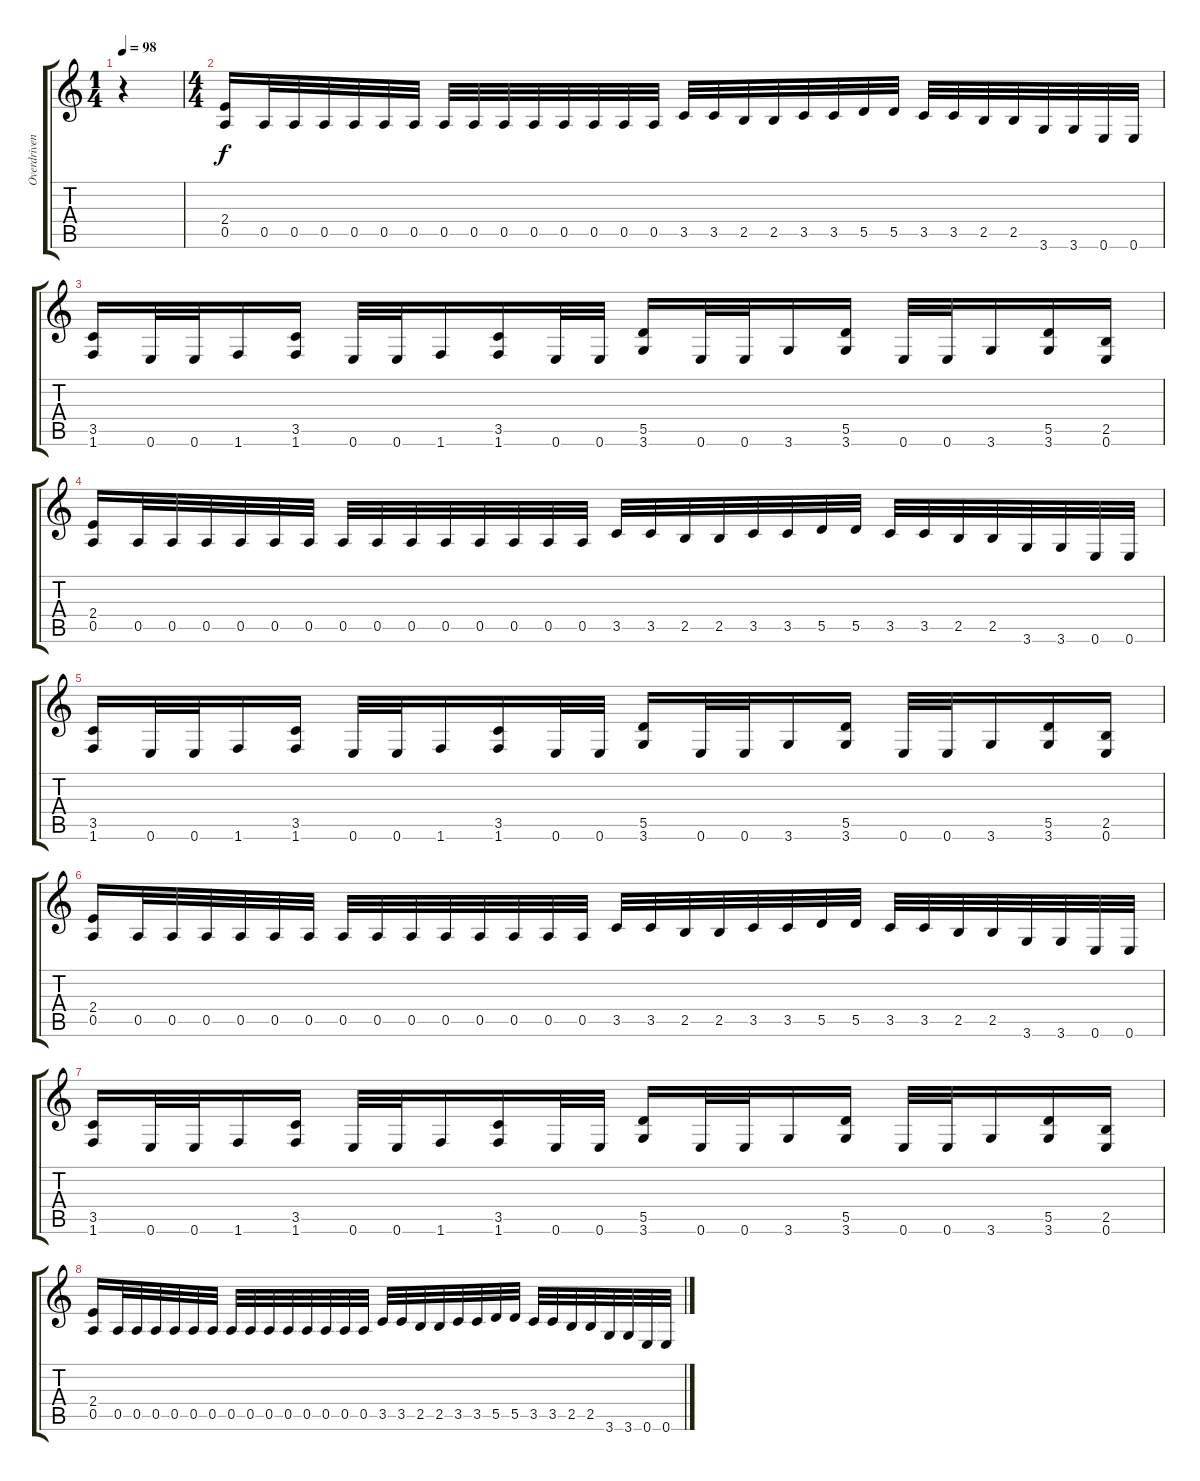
\track ("Overdriven" "Overdriven") {instrument overdrivenguitar}
\staff {score tabs}
\tuning (E4 B3 G3 D3 A2 E2) {hide}
\ts (1 4)
\tempo 98
\clef g2
\ks c
r.4{dy f instrument overdrivenguitar} |
\ts (4 4)
(2.4 0.5).16 0.5.32 0.5.32 0.5.32 0.5.32 0.5.32 0.5.32 0.5.32 0.5.32 0.5.32 0.5.32 0.5.32 0.5.32 0.5.32 0.5.32 3.5.32 3.5.32 2.5.32 2.5.32 3.5.32 3.5.32 5.5.32 5.5.32 3.5.32 3.5.32 2.5.32 2.5.32 3.6.32 3.6.32 0.6.32 0.6.32 |
(3.5 1.6).16 0.6.32 0.6.32 1.6.16 (3.5 1.6).16 0.6.32 0.6.32 1.6.16 (3.5 1.6).16 0.6.32 0.6.32 (5.5 3.6).16 0.6.32 0.6.32 3.6.16 (5.5 3.6).16 0.6.32 0.6.32 3.6.16 (5.5 3.6).16 (2.5 0.6).16 |
(2.4 0.5).16 0.5.32 0.5.32 0.5.32 0.5.32 0.5.32 0.5.32 0.5.32 0.5.32 0.5.32 0.5.32 0.5.32 0.5.32 0.5.32 0.5.32 3.5.32 3.5.32 2.5.32 2.5.32 3.5.32 3.5.32 5.5.32 5.5.32 3.5.32 3.5.32 2.5.32 2.5.32 3.6.32 3.6.32 0.6.32 0.6.32 |
(3.5 1.6).16 0.6.32 0.6.32 1.6.16 (3.5 1.6).16 0.6.32 0.6.32 1.6.16 (3.5 1.6).16 0.6.32 0.6.32 (5.5 3.6).16 0.6.32 0.6.32 3.6.16 (5.5 3.6).16 0.6.32 0.6.32 3.6.16 (5.5 3.6).16 (2.5 0.6).16 |
(2.4 0.5).16 0.5.32 0.5.32 0.5.32 0.5.32 0.5.32 0.5.32 0.5.32 0.5.32 0.5.32 0.5.32 0.5.32 0.5.32 0.5.32 0.5.32 3.5.32 3.5.32 2.5.32 2.5.32 3.5.32 3.5.32 5.5.32 5.5.32 3.5.32 3.5.32 2.5.32 2.5.32 3.6.32 3.6.32 0.6.32 0.6.32 |
(3.5 1.6).16 0.6.32 0.6.32 1.6.16 (3.5 1.6).16 0.6.32 0.6.32 1.6.16 (3.5 1.6).16 0.6.32 0.6.32 (5.5 3.6).16 0.6.32 0.6.32 3.6.16 (5.5 3.6).16 0.6.32 0.6.32 3.6.16 (5.5 3.6).16 (2.5 0.6).16 |
(2.4 0.5).16 0.5.32 0.5.32 0.5.32 0.5.32 0.5.32 0.5.32 0.5.32 0.5.32 0.5.32 0.5.32 0.5.32 0.5.32 0.5.32 0.5.32 3.5.32 3.5.32 2.5.32 2.5.32 3.5.32 3.5.32 5.5.32 5.5.32 3.5.32 3.5.32 2.5.32 2.5.32 3.6.32 3.6.32 0.6.32 0.6.32
